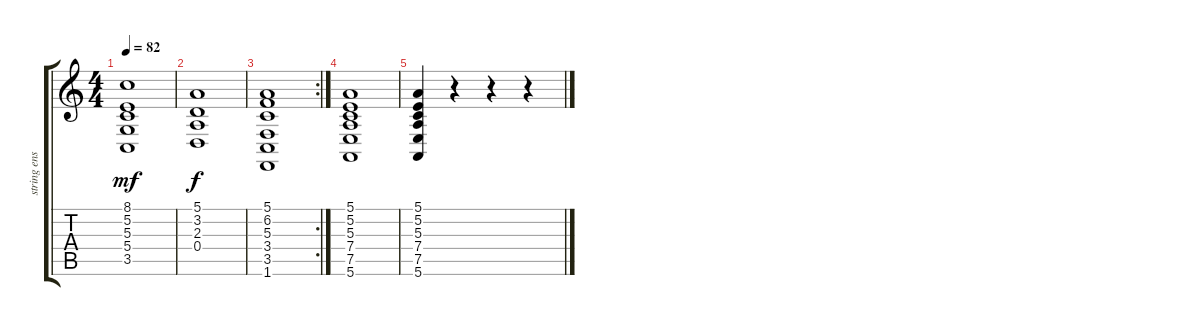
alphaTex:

\track ("string ensemble II" "string ens") {instrument stringensemble2}
\staff {score tabs}
\tuning (E4 B3 G3 D3 A2 E2) {hide}
\ts (4 4)
\tempo 82
\clef g2
\ks c
(8.1 5.2 5.3 5.4 3.5).1{dy mf} |
(5.1 3.2 2.3 0.4).1{dy f} |
\rc 2
(5.1 6.2 5.3 3.4 3.5 1.6).1 |
(5.1 5.2 5.3 7.4 7.5 5.6).1 |
(5.1 5.2 5.3 7.4 7.5 5.6).4 r.4 r.4 r.4
